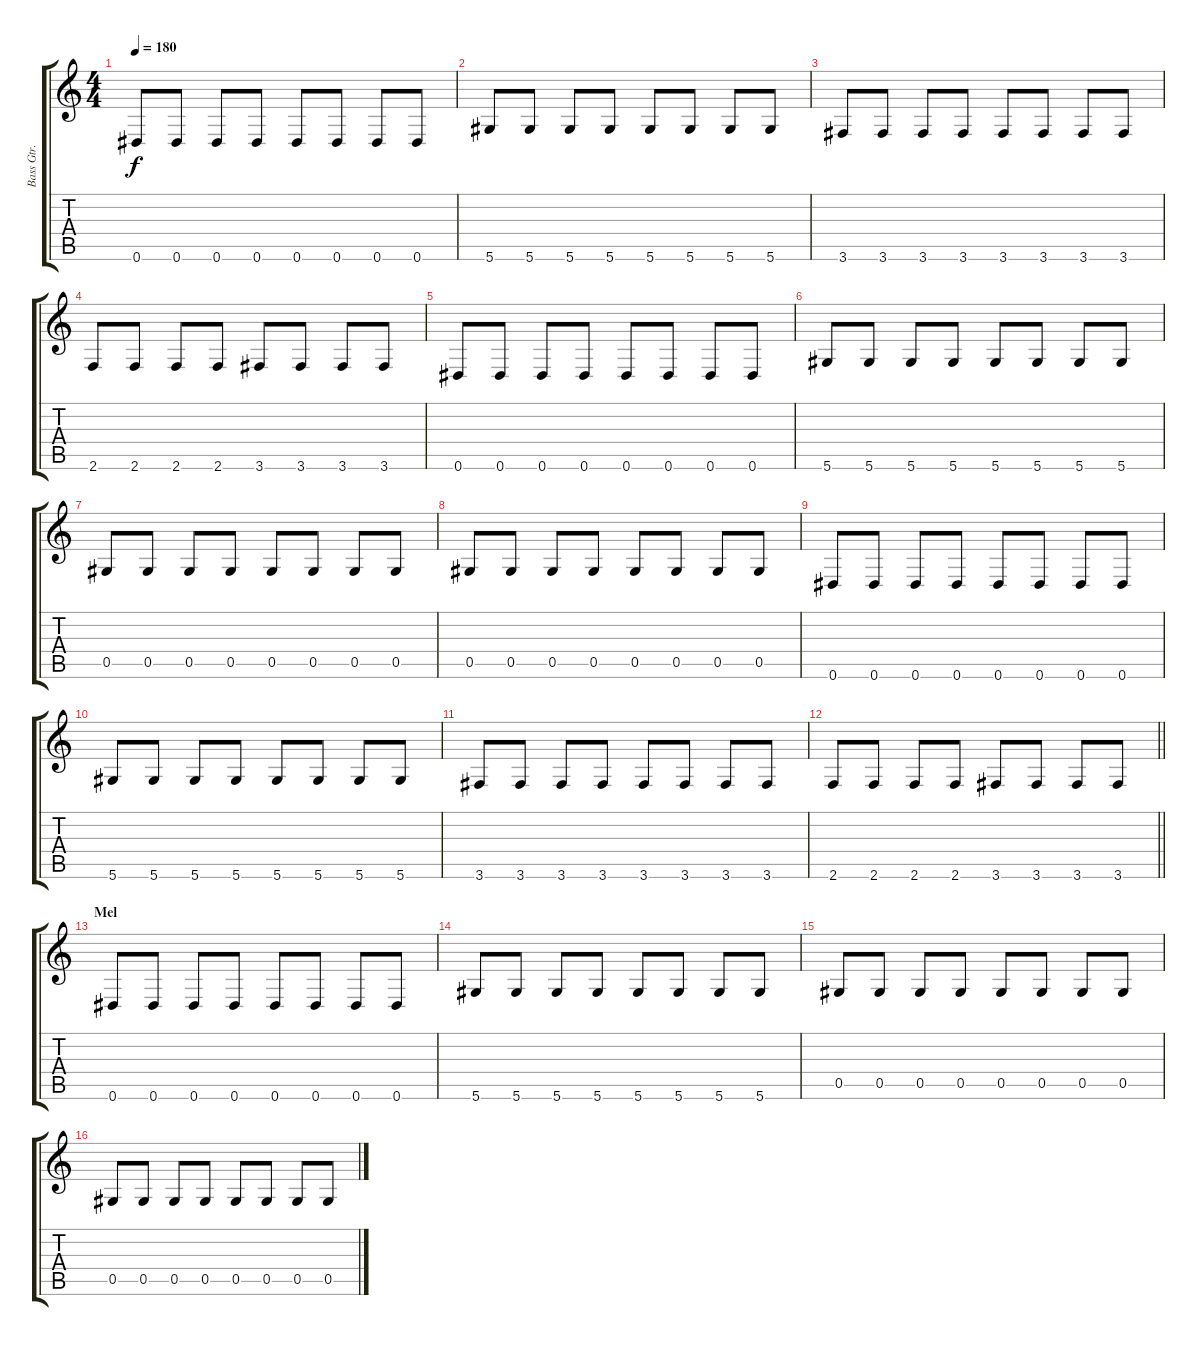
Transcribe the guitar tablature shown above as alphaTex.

\track ("Bass Gtr." "Bass Gtr.") {instrument electricbassfinger}
\staff {score tabs}
\tuning (Eb4 Bb3 Gb3 Db3 Ab2 Eb2) {hide}
\ts (4 4)
\tempo 180
\clef g2
\ks c
0.6.8{dy f} 0.6.8 0.6.8 0.6.8 0.6.8 0.6.8 0.6.8 0.6.8 |
5.6.8 5.6.8 5.6.8 5.6.8 5.6.8 5.6.8 5.6.8 5.6.8 |
3.6.8 3.6.8 3.6.8 3.6.8 3.6.8 3.6.8 3.6.8 3.6.8 |
2.6.8 2.6.8 2.6.8 2.6.8 3.6.8 3.6.8 3.6.8 3.6.8 |
0.6.8 0.6.8 0.6.8 0.6.8 0.6.8 0.6.8 0.6.8 0.6.8 |
5.6.8 5.6.8 5.6.8 5.6.8 5.6.8 5.6.8 5.6.8 5.6.8 |
0.5.8 0.5.8 0.5.8 0.5.8 0.5.8 0.5.8 0.5.8 0.5.8 |
0.5.8 0.5.8 0.5.8 0.5.8 0.5.8 0.5.8 0.5.8 0.5.8 |
0.6.8 0.6.8 0.6.8 0.6.8 0.6.8 0.6.8 0.6.8 0.6.8 |
5.6.8 5.6.8 5.6.8 5.6.8 5.6.8 5.6.8 5.6.8 5.6.8 |
3.6.8 3.6.8 3.6.8 3.6.8 3.6.8 3.6.8 3.6.8 3.6.8 |
\barLineRight lightlight
2.6.8 2.6.8 2.6.8 2.6.8 3.6.8 3.6.8 3.6.8 3.6.8 |
\section ("" "Mel")
0.6.8 0.6.8 0.6.8 0.6.8 0.6.8 0.6.8 0.6.8 0.6.8 |
5.6.8 5.6.8 5.6.8 5.6.8 5.6.8 5.6.8 5.6.8 5.6.8 |
0.5.8 0.5.8 0.5.8 0.5.8 0.5.8 0.5.8 0.5.8 0.5.8 |
0.5.8 0.5.8 0.5.8 0.5.8 0.5.8 0.5.8 0.5.8 0.5.8
